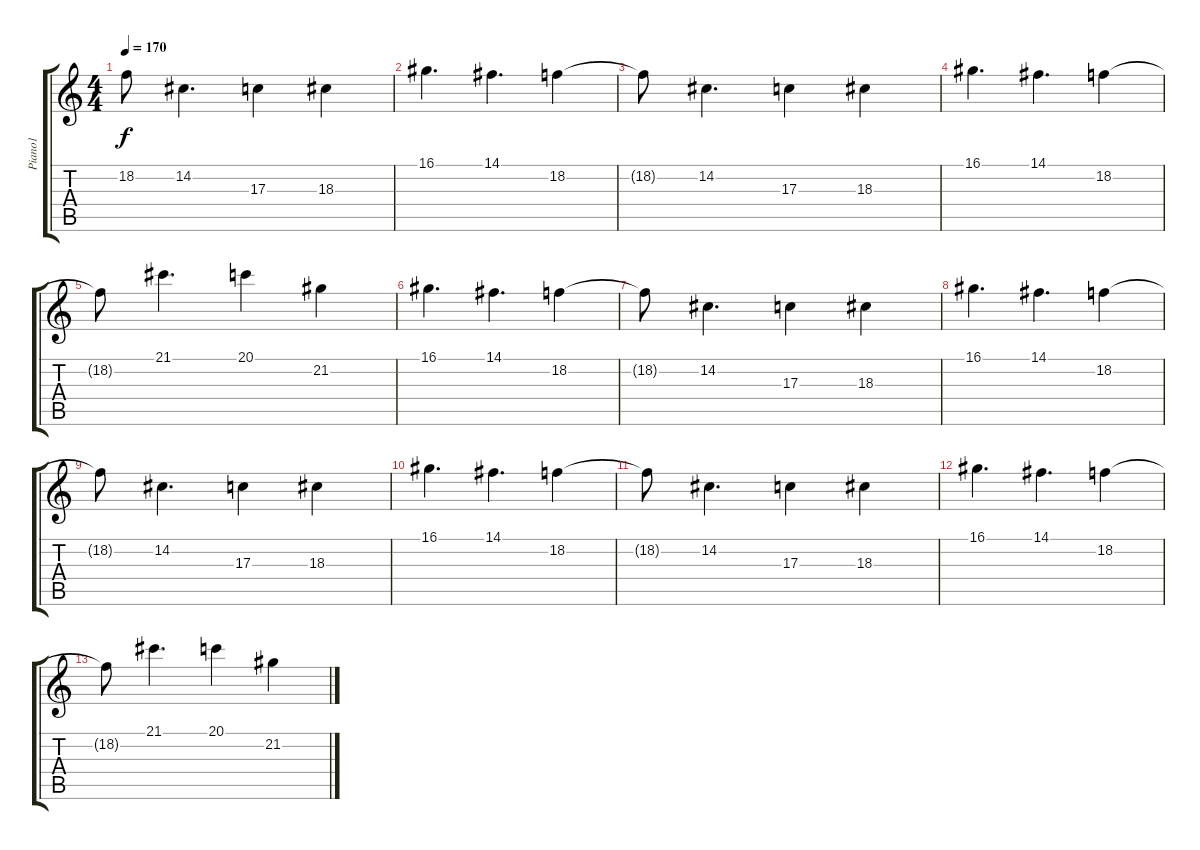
\track ("Piano1" "Piano1") {instrument electricgrandpiano}
\staff {score tabs}
\tuning (E4 B3 G3 D3 A2 E2) {hide}
\ts (4 4)
\tempo 170
\clef g2
\ks c
18.2{t}.8{dy f} 14.2.4{d} 17.3.4 18.3.4 |
16.1.4{d} 14.1.4{d} 18.2.4 |
18.2{t}.8 14.2.4{d} 17.3.4 18.3.4 |
16.1.4{d} 14.1.4{d} 18.2.4 |
18.2{t}.8 21.1.4{d} 20.1.4 21.2.4 |
16.1.4{d} 14.1.4{d} 18.2.4 |
18.2{t}.8 14.2.4{d} 17.3.4 18.3.4 |
16.1.4{d} 14.1.4{d} 18.2.4 |
18.2{t}.8 14.2.4{d} 17.3.4 18.3.4 |
16.1.4{d} 14.1.4{d} 18.2.4 |
18.2{t}.8 14.2.4{d} 17.3.4 18.3.4 |
16.1.4{d} 14.1.4{d} 18.2.4 |
18.2{t}.8 21.1.4{d} 20.1.4 21.2.4
